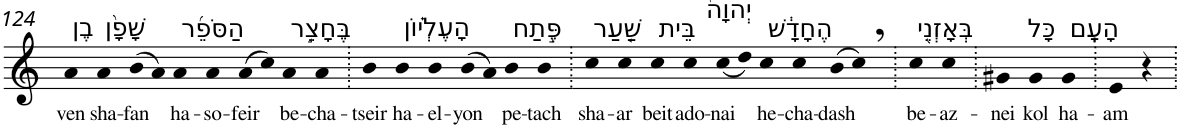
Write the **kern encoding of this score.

**kern	**text
*part1	*part1
*staff1	*staff1
*I"Piano	*
*I'Pno	*
!!LO:PB:g=z
*clefG2	*
*k[]	*
=124	=124
!LO:TX:a:t=בֶן	!
!	!LO:LY:b
4a	ven
!LO:TX:a:t=שָׁפָ֨ן	!
!	!LO:LY:b
4a	sha-
!	!LO:LY:b
(>8b	-fan
8a)	.
!LO:TX:a:t=הַסֹּפֵ֜ר	!
!	!LO:LY:b
4a	ha-
!	!LO:LY:b
4a	-so-
!	!LO:LY:b
(>8a	-feir
8cc)	.
!LO:TX:a:t=בֶּחָצֵ֣ר	!
!	!LO:LY:b
4a	be-
!	!LO:LY:b
4a	-cha-
=125.	=125.
!	!LO:LY:b
4b	-tseir
!LO:TX:a:t=הָעֶלְי֗וֹן	!
!	!LO:LY:b
4b	ha-
!	!LO:LY:b
4b	-el-
!	!LO:LY:b
(>8b	-yon
8a)	.
!LO:TX:a:t=פֶּ֣תַח	!
!	!LO:LY:b
4b	pe-
!	!LO:LY:b
4b	-tach
=126.	=126.
!LO:TX:a:t=שַׁ֤עַר	!
!	!LO:LY:b
4cc	sha-
!	!LO:LY:b
4cc	-ar
!LO:TX:a:t=בֵּית	!
!	!LO:LY:b
4cc	beit
!LO:TX:a:t=יְהוָה֙	!
!	!LO:LY:b
4cc	ado-
!	!LO:LY:b
(<8cc	-nai
8dd)	.
!LO:TX:a:t=הֶחָדָ֔שׁ	!
!	!LO:LY:b
4cc	he-
!	!LO:LY:b
4cc	-cha-
!	!LO:LY:b
(>8b	-dash
8cc,)	.
=127.	=127.
!LO:TX:a:t=בְּאָזְנֵ֖י	!
!	!LO:LY:b
4cc	be-
!	!LO:LY:b
4cc	-az-
=128.	=128.
!	!LO:LY:b
4g#X	-nei
!LO:TX:a:t=כָּל	!
!	!LO:LY:b
4g#	kol
!LO:TX:a:t=הָעָֽם	!
!	!LO:LY:b
4g#	ha-
=129.	=129.
!	!LO:LY:b
4e	-am
4r	.
=.	=.
*-	*-
